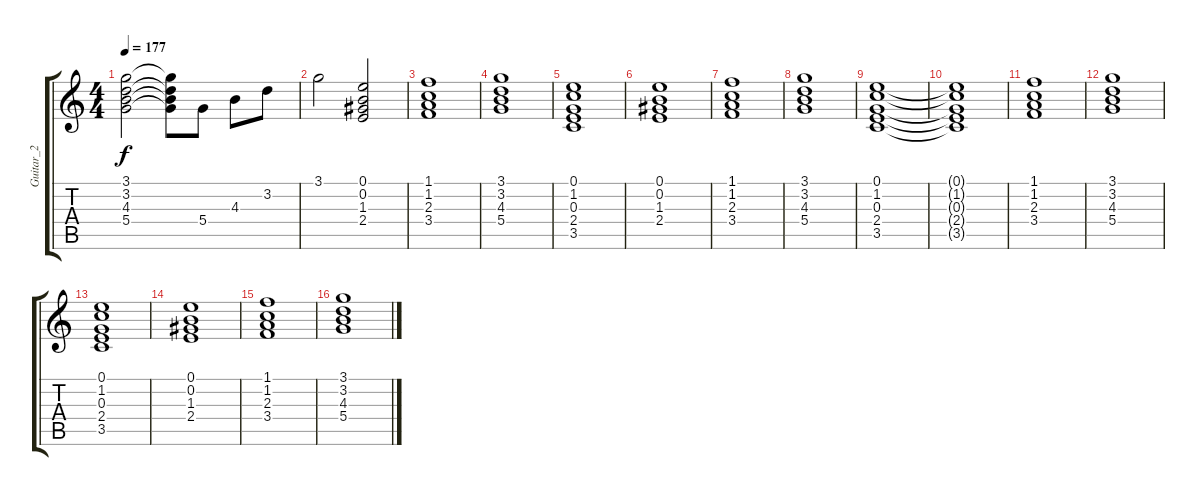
\track ("Guitar_2" "Guitar_2") {instrument distortionguitar}
\staff {score tabs}
\tuning (E4 B3 G3 D3 A2 E2) {hide}
\ts (4 4)
\tempo 177
\clef g2
\ks c
(3.1 3.2 4.3 5.4).2{dy f} (3.1{t} 3.2{t} 4.3{t} 5.4{t}).8 5.4.8 4.3.8 3.2.8 |
3.1.2 (0.1 0.2 1.3 2.4).2 |
(1.1 1.2 2.3 3.4).1 |
(3.1 3.2 4.3 5.4).1 |
(0.1 1.2 0.3 2.4 3.5).1 |
(0.1 0.2 1.3 2.4).1 |
(1.1 1.2 2.3 3.4).1 |
(3.1 3.2 4.3 5.4).1 |
(0.1 1.2 0.3 2.4 3.5).1 |
(0.1{t} 1.2{t} 0.3{t} 2.4{t} 3.5{t}).1 |
(1.1 1.2 2.3 3.4).1 |
(3.1 3.2 4.3 5.4).1 |
(0.1 1.2 0.3 2.4 3.5).1 |
(0.1 0.2 1.3 2.4).1 |
(1.1 1.2 2.3 3.4).1 |
(3.1 3.2 4.3 5.4).1
